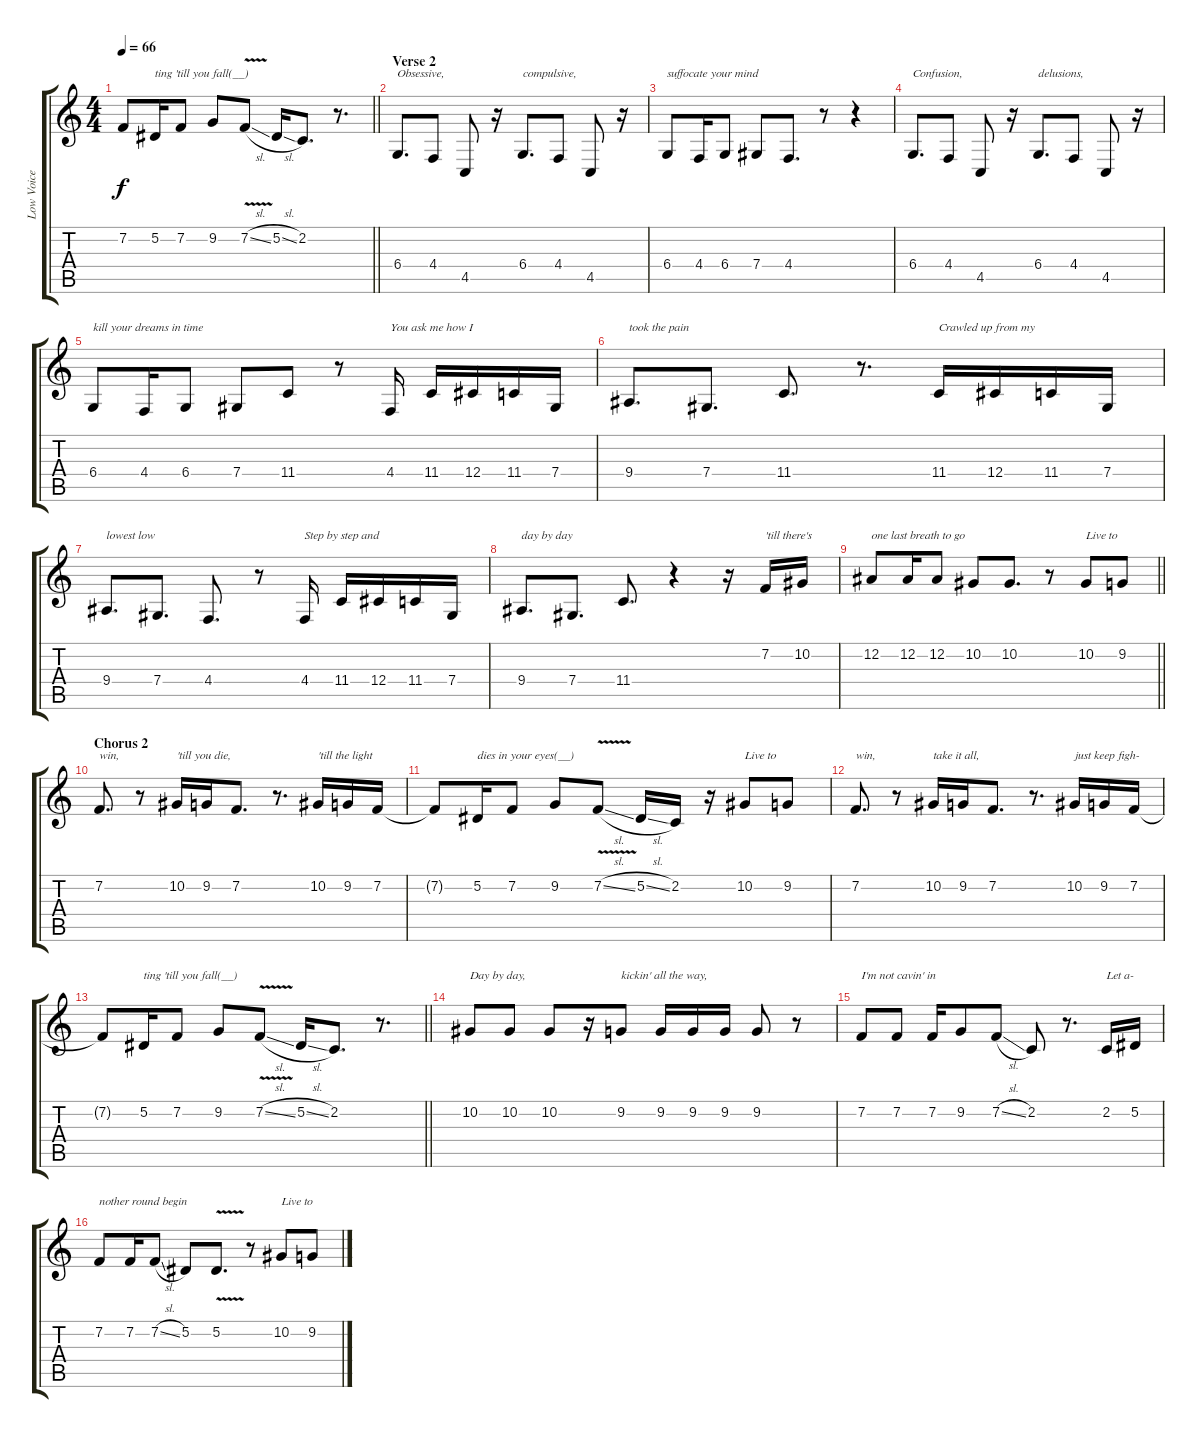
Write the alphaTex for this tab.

\track ("Low Voice" "Low Voice") {instrument lead2sawtooth}
\staff {score tabs}
\tuning (Eb4 Bb3 Gb3 Db3 Ab2 Eb2) {hide}
\ts (4 4)
\tempo 66
\clef g2
\barLineRight lightlight
\ks c
7.2{t}.8{dy f} 5.2.16{txt "ting 'till you fall(__)"} 7.2.8 9.2.8 7.2{v sl}.8 5.2{sl}.16 2.2.8{d} r.8{d} |
\section ("" "Verse 2")
6.4.8{d txt "Obsessive,"} 4.4.8 4.5.8 r.16 6.4.8{d txt "compulsive,"} 4.4.8 4.5.8 r.16 |
6.4.8{txt "suffocate your mind"} 4.4.16 6.4.8 7.4.8 4.4.8{d} r.8 r.4 |
6.4.8{d txt "Confusion,"} 4.4.8 4.5.8 r.16 6.4.8{d txt "delusions,"} 4.4.8 4.5.8 r.16 |
6.4.8{txt "kill your dreams in time"} 4.4.16 6.4.8 7.4.8 11.4.8 r.8 4.4.16{txt "You ask me how I"} 11.4.16 12.4.16 11.4.16 7.4.16 |
9.4.8{d txt "took the pain"} 7.4.8{d} 11.4.8{d} r.8{d} 11.4.16{txt "Crawled up from my"} 12.4.16 11.4.16 7.4.16 |
9.4.8{d txt "lowest low"} 7.4.8{d} 4.4.8{d} r.8 4.4.16{txt "Step by step and"} 11.4.16 12.4.16 11.4.16 7.4.16 |
9.4.8{d txt "day by day"} 7.4.8{d} 11.4.8{d} r.4 r.16 7.2.16{txt "'till there's"} 10.2.16 |
\barLineRight lightlight
12.2.8{txt "one last breath to go"} 12.2.16 12.2.8 10.2.8 10.2.8{d} r.8 10.2.8{txt "Live to"} 9.2.8 |
\section ("" "Chorus 2")
7.2.8{d txt "win,"} r.8 10.2.16{txt "'till you die,"} 9.2.16 7.2.8{d} r.8{d} 10.2.16{txt "'till the light"} 9.2.16 7.2.16 |
7.2{t}.8 5.2.16{txt "dies in your eyes(__)"} 7.2.8 9.2.8 7.2{v sl}.8 5.2{sl}.16 2.2.16 r.16 10.2.8{txt "Live to"} 9.2.8 |
7.2.8{d txt "win,"} r.8 10.2.16{txt "take it all,"} 9.2.16 7.2.8{d} r.8{d} 10.2.16{txt "just keep figh-"} 9.2.16 7.2.16 |
\barLineRight lightlight
7.2{t}.8 5.2.16{txt "ting 'till you fall(__)"} 7.2.8 9.2.8 7.2{v sl}.8 5.2{sl}.16 2.2.8{d} r.8{d} |
10.2.8{txt "Day by day,"} 10.2.8 10.2.8 r.16 9.2.8{txt "kickin' all the way,"} 9.2.16 9.2.16 9.2.16 9.2.8 r.8 |
7.2.8{txt "I'm not cavin' in"} 7.2.8 7.2.16 9.2.8 7.2{sl}.8 2.2.8 r.8{d} 2.2.16{txt "Let a-"} 5.2.16 |
7.2.8{txt "nother round begin"} 7.2.16 7.2{sl}.8 5.2.8 5.2{v}.8{d} r.8 10.2.8{txt "Live to"} 9.2.8
